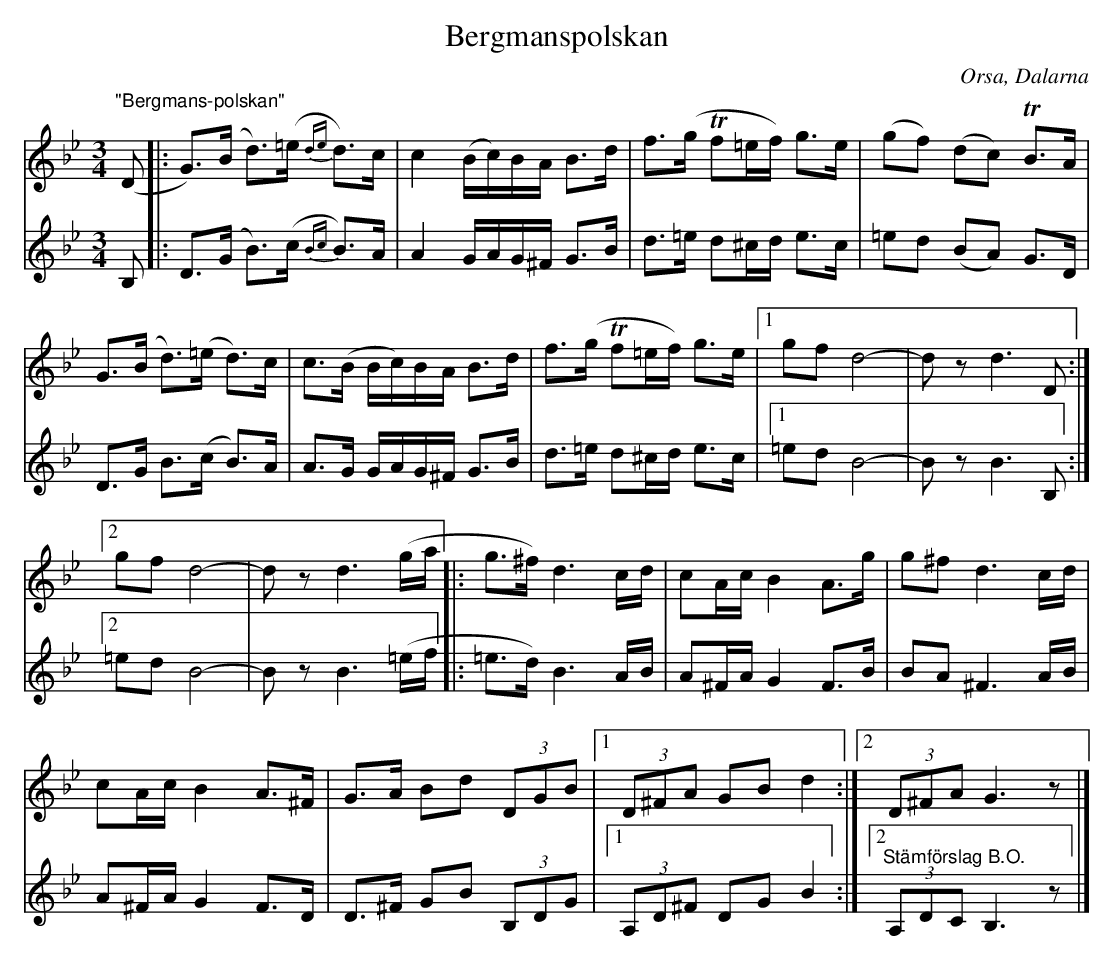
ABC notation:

X:1
T:Bergmanspolskan
O:Orsa, Dalarna
L:1/8
M:3/4
K:Gm
V:1
"^\"Bergmans-polskan\"" (D |: G>)(B d>)(=e{de} d>)c | c2 (B/c/)B/A/ B>d | f>(gT f=e/f/) g>e | (gf) (dc)T B>A |
G>(B d>)(=e d>)c | c>(B B/c/)B/A/ B>d | f>(gT f=e/f/) g>e |1 gf d4- | d z d3 D :|2
gf d4- | d z d3 (g/a/ |: g>^f) d3 c/d/ | cA/c/ B2 A>g | g^f d3 c/d/ |
cA/c/ B2 A>^F | G>A Bd (3DGB |1 (3D^FA GB d2 :|2 (3D^FA G3 z |]
V:2
B, |: D>(G B>)(c{Bc} B>)A | A2 G/A/G/^F/ G>B | d>=e d^c/d/ e>c | =ed (BA) G>D |
D>G B>(c B>)A | A>G G/A/G/^F/ G>B | d>=e d^c/d/ e>c |1 =ed B4- | B z B3 B, :|2
 =ed B4- | B z B3 (=e/f/ |: =e>d) B3 A/B/ | A^F/A/ G2 F>B | BA ^F3 A/B/ |
A^F/A/ G2 F>D | D>^F GB (3B,DG |1 (3A,D^F DG B2 :|2 "^Stämförslag B.O." (3A,DC B,3 z |]
